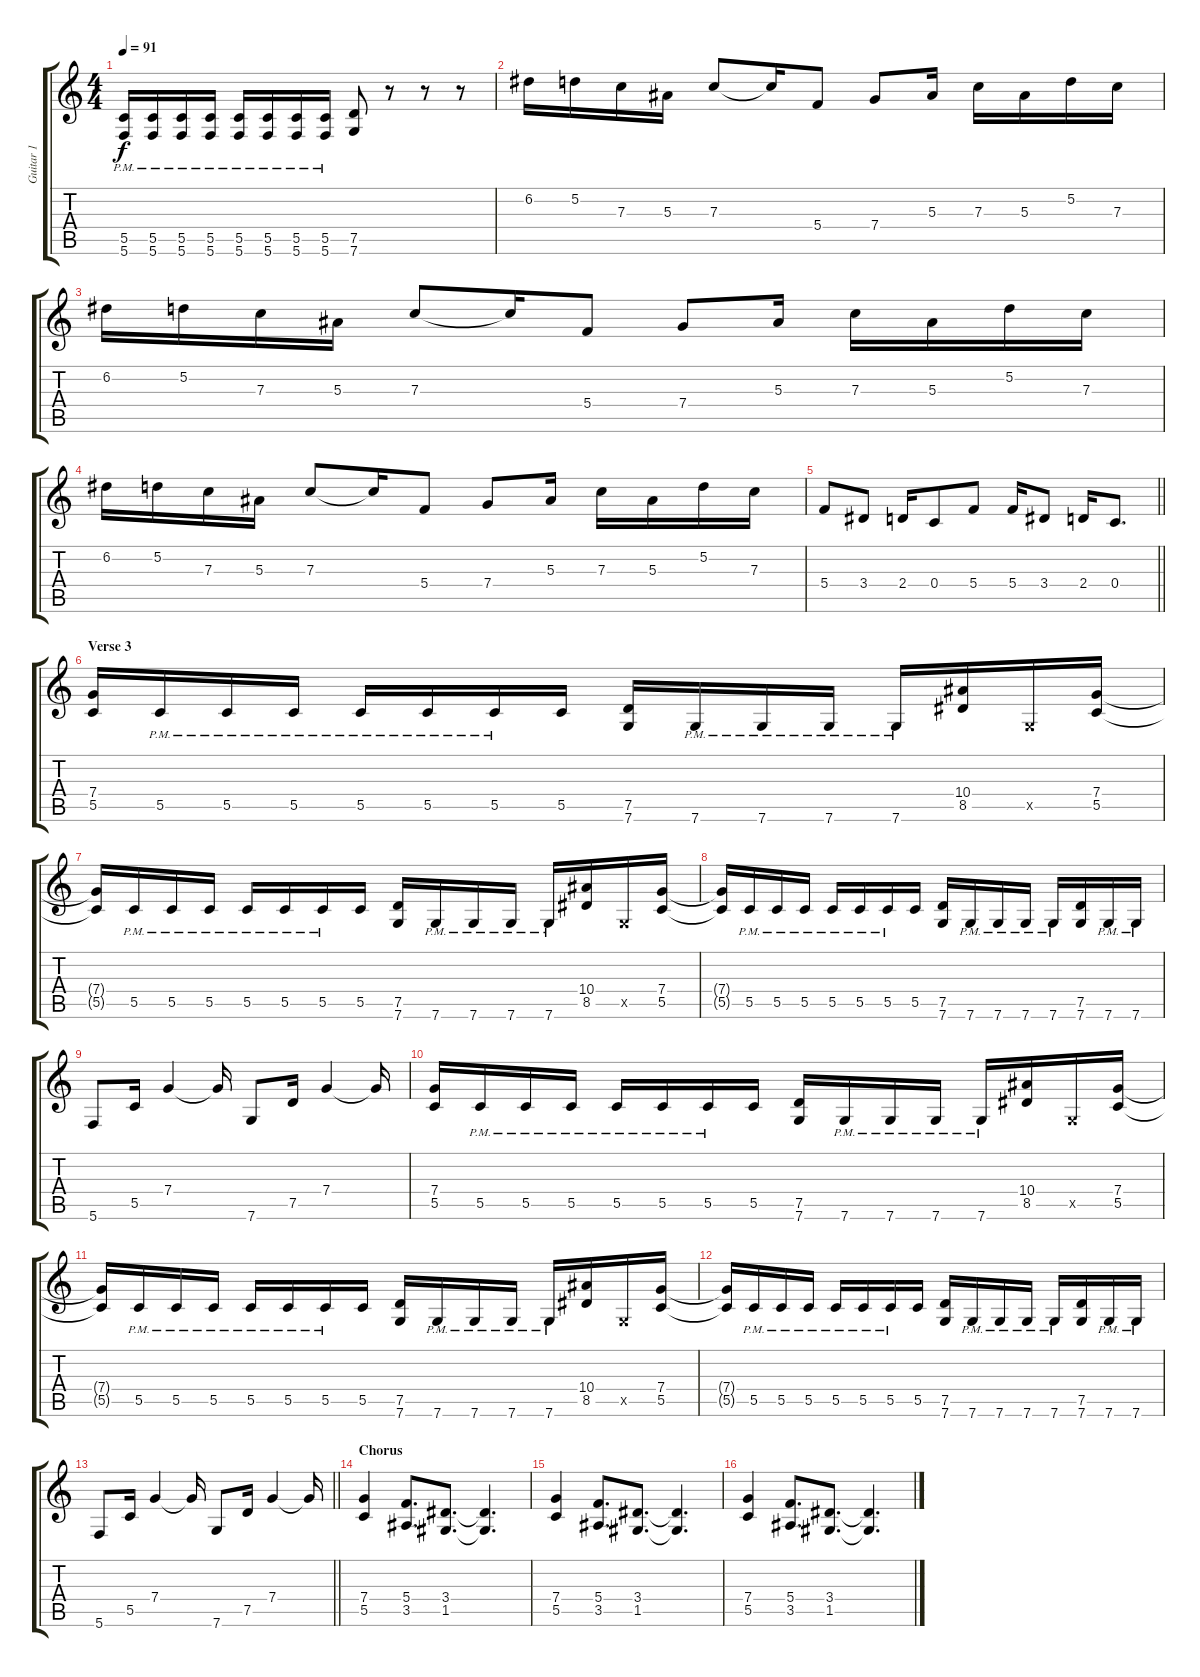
\track ("Guitar 1" "Guitar 1") {instrument distortionguitar}
\staff {score tabs}
\tuning (D4 A3 F3 C3 G2 C2) {hide}
\ts (4 4)
\tempo 91
\clef g2
\ks c
(5.5{pm} 5.6{pm}).16{dy f} (5.5{pm} 5.6{pm}).16 (5.5{pm} 5.6{pm}).16 (5.5{pm} 5.6{pm}).16 (5.5{pm} 5.6{pm}).16 (5.5{pm} 5.6{pm}).16 (5.5{pm} 5.6{pm}).16 (5.5{pm} 5.6{pm}).16 (7.5 7.6).8 r.8 r.8 r.8 |
6.2.16 5.2.16 7.3.16 5.3.16 7.3.8 7.3{t}.16 5.4.8 7.4.8 5.3.16 7.3.16 5.3.16 5.2.16 7.3.16 |
6.2.16 5.2.16 7.3.16 5.3.16 7.3.8 7.3{t}.16 5.4.8 7.4.8 5.3.16 7.3.16 5.3.16 5.2.16 7.3.16 |
6.2.16 5.2.16 7.3.16 5.3.16 7.3.8 7.3{t}.16 5.4.8 7.4.8 5.3.16 7.3.16 5.3.16 5.2.16 7.3.16 |
\barLineRight lightlight
5.4.8 3.4.8 2.4.16 0.4.8 5.4.8 5.4.16 3.4.8 2.4.16 0.4.8{d} |
\section ("" "Verse 3")
(7.4 5.5).16 5.5{pm}.16 5.5{pm}.16 5.5{pm}.16 5.5{pm}.16 5.5{pm}.16 5.5{pm}.16 5.5.16 (7.5 7.6).16 7.6{pm}.16 7.6{pm}.16 7.6{pm}.16 7.6{pm}.16 (10.4 8.5).16 0.5{x}.16 (7.4 5.5).16 |
(7.4{t} 5.5{t}).16 5.5{pm}.16 5.5{pm}.16 5.5{pm}.16 5.5{pm}.16 5.5{pm}.16 5.5{pm}.16 5.5.16 (7.5 7.6).16 7.6{pm}.16 7.6{pm}.16 7.6{pm}.16 7.6{pm}.16 (10.4 8.5).16 0.5{x}.16 (7.4 5.5).16 |
(7.4{t} 5.5{t}).16 5.5{pm}.16 5.5{pm}.16 5.5{pm}.16 5.5{pm}.16 5.5{pm}.16 5.5{pm}.16 5.5.16 (7.5 7.6).16 7.6{pm}.16 7.6{pm}.16 7.6{pm}.16 7.6{pm}.16 (7.5 7.6).16 7.6{pm}.16 7.6{pm}.16 |
5.6.8 5.5.16 7.4.4 7.4{t}.16 7.6.8 7.5.16 7.4.4 7.4{t}.16 |
(7.4 5.5).16 5.5{pm}.16 5.5{pm}.16 5.5{pm}.16 5.5{pm}.16 5.5{pm}.16 5.5{pm}.16 5.5.16 (7.5 7.6).16 7.6{pm}.16 7.6{pm}.16 7.6{pm}.16 7.6{pm}.16 (10.4 8.5).16 0.5{x}.16 (7.4 5.5).16 |
(7.4{t} 5.5{t}).16 5.5{pm}.16 5.5{pm}.16 5.5{pm}.16 5.5{pm}.16 5.5{pm}.16 5.5{pm}.16 5.5.16 (7.5 7.6).16 7.6{pm}.16 7.6{pm}.16 7.6{pm}.16 7.6{pm}.16 (10.4 8.5).16 0.5{x}.16 (7.4 5.5).16 |
(7.4{t} 5.5{t}).16 5.5{pm}.16 5.5{pm}.16 5.5{pm}.16 5.5{pm}.16 5.5{pm}.16 5.5{pm}.16 5.5.16 (7.5 7.6).16 7.6{pm}.16 7.6{pm}.16 7.6{pm}.16 7.6{pm}.16 (7.5 7.6).16 7.6{pm}.16 7.6{pm}.16 |
\barLineRight lightlight
5.6.8 5.5.16 7.4.4 7.4{t}.16 7.6.8 7.5.16 7.4.4 7.4{t}.16 |
\section ("" "Chorus")
(7.4 5.5).4 (5.4 3.5).8{d} (3.4 1.5).8{d} (3.4{t} 1.5{t}).4{d} |
(7.4 5.5).4 (5.4 3.5).8{d} (3.4 1.5).8{d} (3.4{t} 1.5{t}).4{d} |
(7.4 5.5).4 (5.4 3.5).8{d} (3.4 1.5).8{d} (3.4{t} 1.5{t}).4{d}
